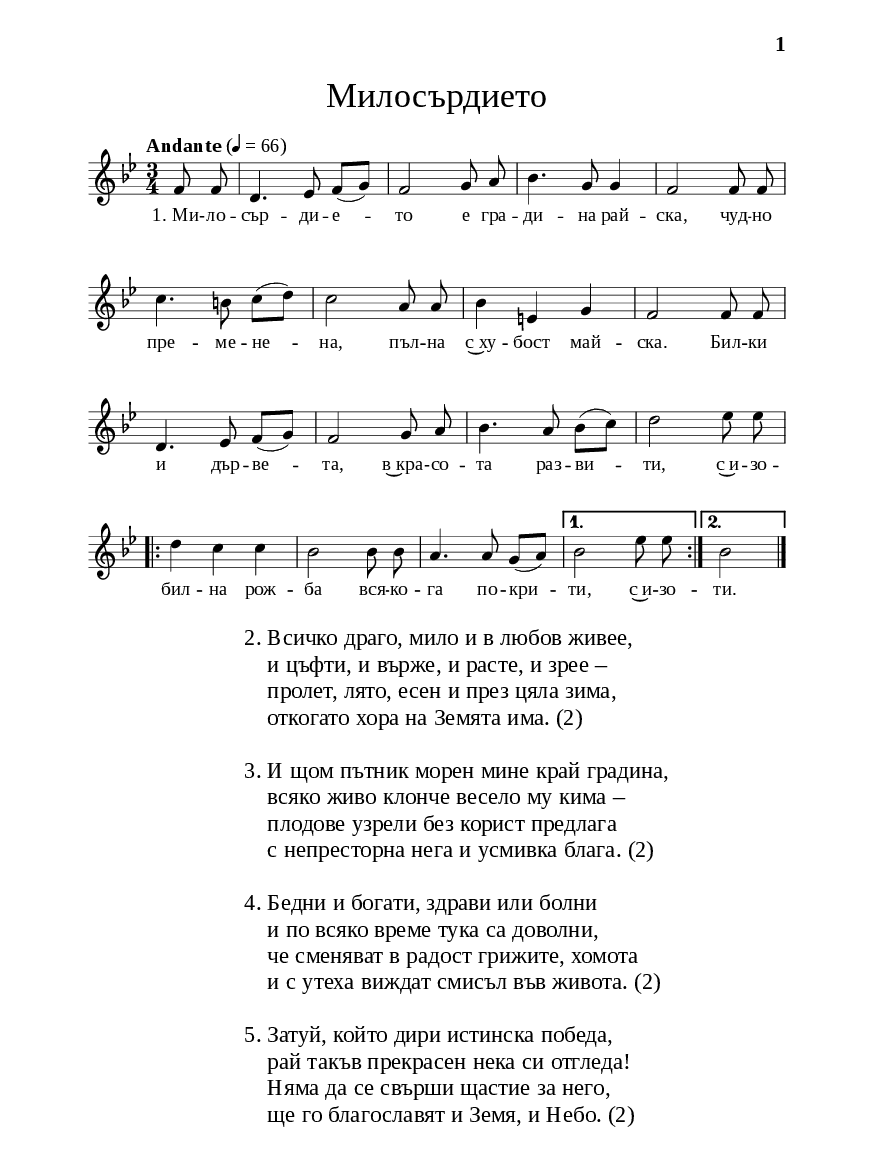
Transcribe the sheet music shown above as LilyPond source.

\version "2.24.3"

% include paper part and global functions
\include "include/globals.ily"

\bookpart {
  \label #'ref038
  \tocItem \markup "Милосърдието"
  \include "include/bookpart-paper.ily"
  \score {
    \include "include/score-layout.ily"

    \new Voice \absolute {
      \clef treble
      \key bes \major
      \time 3/4
      \tempoFunc "Andante" 4 "66"
      \autoBeamOff
      \partial 4
      \autoBeamOff
      f'8 f'8 | d'4. es'8 f' ([ g' ]) |  f'2 g'8 a' |  bes'4. g'8 g'4 |  f'2 f'8 f' \break |
      c''4. b'8 c'' ([ d'' ]) |c''2 a'8 a' | bes'4 e' g' | f'2 f'8 f' \break |
      d'4. es'8 f' ([ g' ]) | f'2 g'8 a' | bes'4. a'8 bes' ([ c'' ]) | d''2 es''8 es'' \break
      \repeat volta 2 {d''4 c'' c'' bes'2 bes'8 bes' | a'4. a'8 g' ( [a'] ) |}
      \alternative { { bes'2 es''8 es'' } {  bes'2 \bar "|." \break } }
    }


    \addlyrics {
      "1. Ми-" -- ло -- сър -- ди -- е -- то е гра -- ди -- на рай --
      ска, чуд -- но пре -- ме -- не -- на, пъл -- на
      с~ху -- бост май -- ска. Бил -- ки и дър -- ве --
      та, "в~кра-" -- со -- та раз -- ви -- ти, с~и -- зо
      -- бил -- на рож -- ба вся -- ко -- га по -- кри
      -- ти, с~и -- зо -- ти.
    }

    \header {
      title = \titleFunc #'ref_desc_2 "Милосърдието" "Milosărdieto"
    }

    \midi{}

  } % score



  \markup \abs-fontsize #11 {
    \hspace #20
    \override #`(baseline-skip . ,bgCoupletBaselineSkip)
    \column {
      \line {2. Всичко драго, мило и в любов живее,}

      \line {"   "и цъфти, и върже, и расте, и зрее  –}

      \line {"   "пролет, лято, есен и през цяла зима,}

      \line {"   "откогато хора на Земята има. (2)}
      \line {"   "}

      \line {3. И щом пътник морен мине край градина,}

      \line {"   "всяко живо клонче весело му кима –}

      \line {"   "плодове узрели без корист предлага}

      \line {"   "с непресторна нега и усмивка блага. (2)}
      \line {"   "}

      \line {4. Бедни и богати, здрави или болни }

      \line {"   "и по всяко време тука са доволни, }

      \line {"   "че сменяват в радост грижите, хомота }

      \line {"   " и с утеха виждат смисъл във живота. (2) }
      \line {"   "}

      \line {5. Затуй, който дири истинска победа,}

      \line {"   "рай такъв прекрасен нека си отгледа!}

      \line {"   "Няма да се свърши щастие за него,}

      \line {"   "ще го благославят и Земя, и Небо. (2)}



    }


  } % markup



} % bookpart
